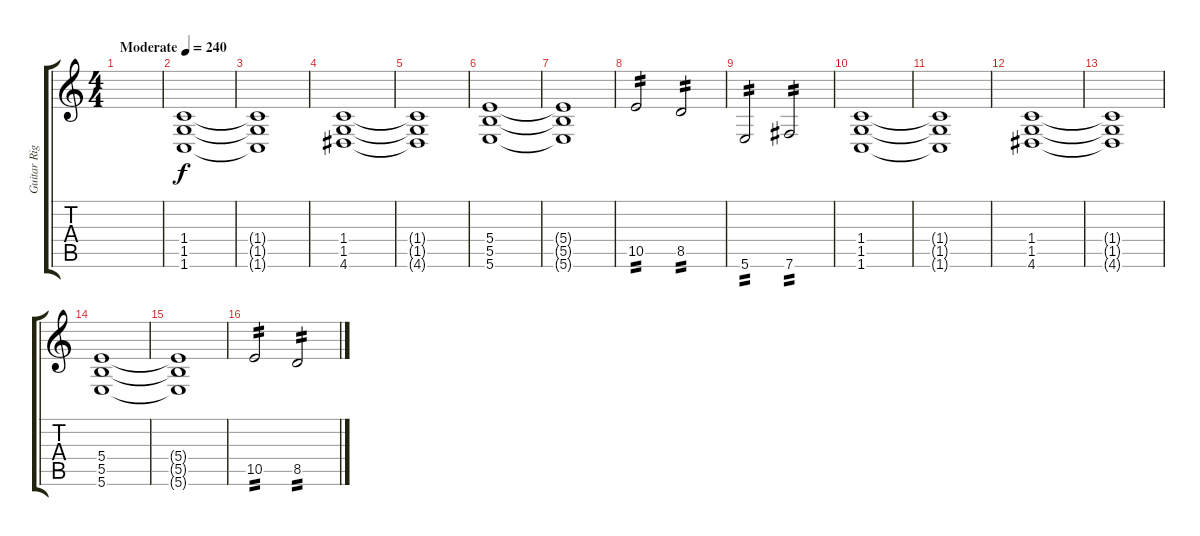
\track ("Guitar Right" "Guitar Rig") {instrument overdrivenguitar}
\staff {score tabs}
\tuning (Db4 Ab3 E3 B2 Gb2 B1) {hide}
\ts (4 4)
\tempo (240 "Moderate")
\clef g2
\ks c
|
(1.4 1.5 1.6).1 |
(1.4{t} 1.5{t} 1.6{t}).1 |
(1.4 1.5 4.6).1 |
(1.4{t} 1.5{t} 4.6{t}).1 |
(5.4 5.5 5.6).1 |
(5.4{t} 5.5{t} 5.6{t}).1 |
10.5.2{tp 2} 8.5.2{tp 2} |
5.6.2{tp 2} 7.6.2{tp 2} |
(1.4 1.5 1.6).1 |
(1.4{t} 1.5{t} 1.6{t}).1 |
(1.4 1.5 4.6).1 |
(1.4{t} 1.5{t} 4.6{t}).1 |
(5.4 5.5 5.6).1 |
(5.4{t} 5.5{t} 5.6{t}).1 |
10.5.2{tp 2} 8.5.2{tp 2}
